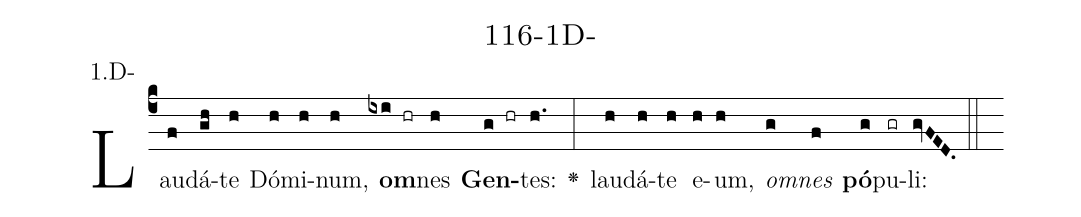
name: 116-1D-;
annotation: 1.D-;
%%
(c4)Lau(f)dá(gh)te(h) Dó(h)mi(h)num,(h) <b>om</b>(ixi hr)nes(h) <b>Gen</b>(g hr)tes:(h.) <v>\greheightstar</v>(:) lau(h)dá(h)te(h) e(h)um,(h) <i>om</i>(g)<i>nes</i>(f) <b>pó</b>(g)pu(gr)li:(gvFED.) (::)


%E(h) u(h) o(g) u(f) a(g) e.(gvFED.) (::)
